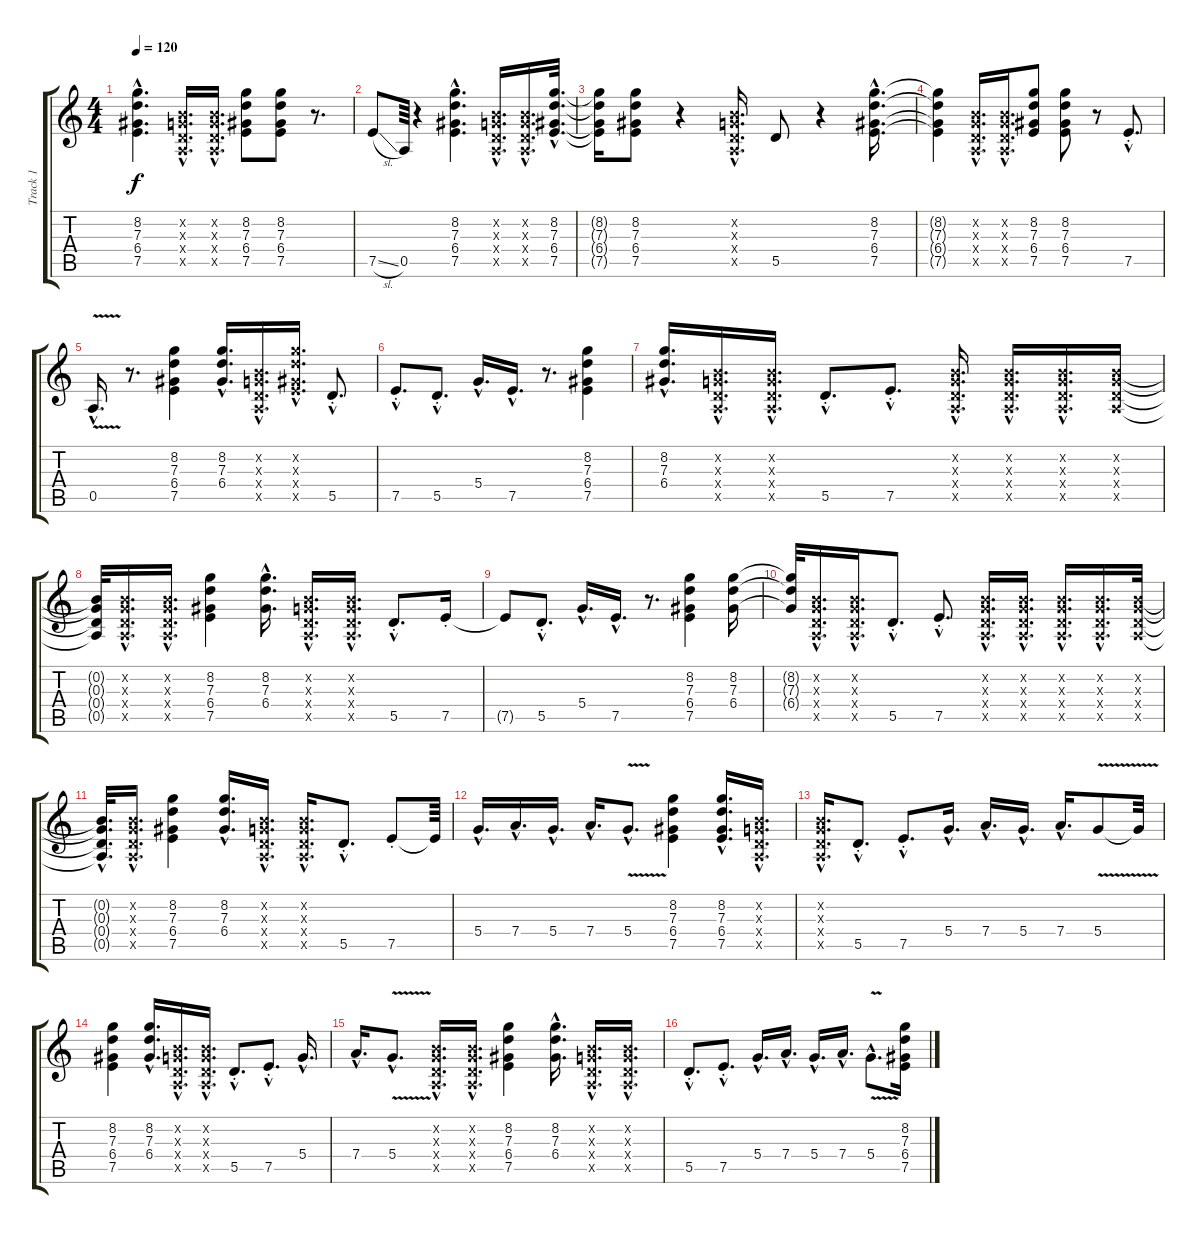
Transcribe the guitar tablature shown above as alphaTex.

\track ("Track 1" "Track 1") {instrument overdrivenguitar}
\staff {score tabs}
\tuning (E4 B3 G3 D3 A2 E2) {hide}
\ts (4 4)
\tempo 120
\clef g2
\ks c
(8.2{hac} 7.3{hac} 6.4{hac} 7.5{hac}).4{d dy f instrument overdrivenguitar} (0.2{hac x} 0.3{hac x} 0.4{hac x} 0.5{hac x}).16{d} (0.2{hac x} 0.3{hac x} 0.4{hac x} 0.5{hac x}).16{d} (8.2 7.3 6.4 7.5).8 (8.2 7.3 6.4 7.5).8 r.8{d} |
7.5{sl}.8 0.5.64 r.4 (8.2{hac} 7.3{hac} 6.4{hac} 7.5{hac}).4{d} (0.2{hac x} 0.3{hac x} 0.4{hac x} 0.5{hac x}).16{d} (0.2{hac x} 0.3{hac x} 0.4{hac x} 0.5{hac x}).16{d} (8.2{hac} 7.3{hac} 6.4{hac} 7.5{hac}).32{d} |
(8.2{t} 7.3{t} 6.4{t} 7.5{t}).16 (8.2 7.3 6.4 7.5).8 r.4 (0.2{hac x} 0.3{hac x} 0.4{hac x} 0.5{hac x}).16{d} 5.5.8 r.4 (8.2{hac} 7.3{hac} 6.4{hac} 7.5{hac}).16{d} |
(8.2{t} 7.3{t} 6.4{t} 7.5{t}).4 (0.2{hac x} 0.3{hac x} 0.4{hac x} 0.5{hac x}).16{d} (0.2{hac x} 0.3{hac x} 0.4{hac x} 0.5{hac x}).16{d} (8.2 7.3 6.4 7.5).8 (8.2 7.3 6.4 7.5).8 r.8 7.5{hac st}.8{d} |
0.5{v hac}.16{d} r.8{d} (8.2 7.3 6.4 7.5).4 (8.2{hac} 7.3{hac} 6.4{hac}).16{d} (0.2{hac x} 0.3{hac x} 0.4{hac x} 0.5{hac x}).16{d} (8.2{hac x} 7.3{hac x} 6.4{hac x} 7.5{hac x}).16{d} 5.5{hac st}.8{d} |
7.5{hac st}.8{d} 5.5{hac st}.8{d} 5.4{hac}.16{d} 7.5{hac}.16{d} r.8{d} (8.2 7.3 6.4 7.5).4 |
(8.2{hac} 7.3{hac} 6.4{hac}).16{d} (0.2{hac x} 0.3{hac x} 0.4{hac x} 0.5{hac x}).16{d} (0.2{hac x} 0.3{hac x} 0.4{hac x} 0.5{hac x}).16{d} 5.5{hac st}.8{d} 7.5{hac st}.8{d} (0.2{hac x} 0.3{hac x} 0.4{hac x} 0.5{hac x}).16{d} (0.2{hac x} 0.3{hac x} 0.4{hac x} 0.5{hac x}).16{d} (0.2{hac x} 0.3{hac x} 0.4{hac x} 0.5{hac x}).16{d} (0.2{x} 0.3{x} 0.4{x} 0.5{x}).16 |
(0.2{t} 0.3{t} 0.4{t} 0.5{t}).32 (0.2{hac x} 0.3{hac x} 0.4{hac x} 0.5{hac x}).16{d} (0.2{hac x} 0.3{hac x} 0.4{hac x} 0.5{hac x}).16{d} (8.2 7.3 6.4 7.5).4 (8.2{hac} 7.3{hac} 6.4{hac}).16{d} (0.2{hac x} 0.3{hac x} 0.4{hac x} 0.5{hac x}).16{d} (0.2{hac x} 0.3{hac x} 0.4{hac x} 0.5{hac x}).16{d} 5.5{hac st}.8{d} 7.5{st}.16 |
7.5{t}.8 5.5{hac st}.8{d} 5.4{hac}.16{d} 7.5{hac}.16{d} r.8{d} (8.2 7.3 6.4 7.5).4 (8.2 7.3 6.4).16 |
(8.2{t} 7.3{t} 6.4{t}).32 (0.2{hac x} 0.3{hac x} 0.4{hac x} 0.5{hac x}).16{d} (0.2{hac x} 0.3{hac x} 0.4{hac x} 0.5{hac x}).16{d} 5.5{hac st}.8{d} 7.5{hac st}.8{d} (0.2{hac x} 0.3{hac x} 0.4{hac x} 0.5{hac x}).16{d} (0.2{hac x} 0.3{hac x} 0.4{hac x} 0.5{hac x}).16{d} (0.2{hac x} 0.3{hac x} 0.4{hac x} 0.5{hac x}).16{d} (0.2{hac x} 0.3{hac x} 0.4{hac x} 0.5{hac x}).16{d} (0.2{x} 0.3{x} 0.4{x} 0.5{x}).32 |
(0.2{hac t} 0.3{hac t} 0.4{hac t} 0.5{hac t}).32{d} (0.2{hac x} 0.3{hac x} 0.4{hac x} 0.5{hac x}).16{d} (8.2 7.3 6.4 7.5).4 (8.2{hac} 7.3{hac} 6.4{hac}).16{d} (0.2{hac x} 0.3{hac x} 0.4{hac x} 0.5{hac x}).16{d} (0.2{hac x} 0.3{hac x} 0.4{hac x} 0.5{hac x}).16{d} 5.5{hac st}.8{d} 7.5{st}.8 7.5{t}.64 |
5.4{hac}.16{d} 7.4{hac}.16{d} 5.4{hac}.16{d} 7.4{hac}.16{d} 5.4{v hac}.8{d} (8.2 7.3 6.4 7.5).4 (8.2{hac} 7.3{hac} 6.4{hac} 7.5{hac}).16{d} (0.2{hac x} 0.3{hac x} 0.4{hac x} 0.5{hac x}).16{d} |
(0.2{hac x} 0.3{hac x} 0.4{hac x} 0.5{hac x}).16{d} 5.5{hac st}.8{d} 7.5{hac st}.8{d} 5.4{hac}.16{d} 7.4{hac}.16{d} 5.4{hac}.16{d} 7.4{hac}.16{d} 5.4{v}.8 5.4{t}.32 |
(8.2 7.3 6.4 7.5).4 (8.2{hac} 7.3{hac} 6.4{hac}).16{d} (0.2{hac x} 0.3{hac x} 0.4{hac x} 0.5{hac x}).16{d} (0.2{hac x} 0.3{hac x} 0.4{hac x} 0.5{hac x}).16{d} 5.5{hac st}.8{d} 7.5{hac st}.8{d} 5.4{hac}.16{d} |
7.4{hac}.16{d} 5.4{v hac}.8{d} (0.2{hac x} 0.3{hac x} 0.4{hac x} 0.5{hac x}).16{d} (0.2{hac x} 0.3{hac x} 0.4{hac x} 0.5{hac x}).16{d} (8.2 7.3 6.4 7.5).4 (8.2{hac} 7.3{hac} 6.4{hac}).16{d} (0.2{hac x} 0.3{hac x} 0.4{hac x} 0.5{hac x}).16{d} (0.2{hac x} 0.3{hac x} 0.4{hac x} 0.5{hac x}).16{d} |
5.5{hac st}.8{d} 7.5{hac st}.8{d} 5.4{hac}.16{d} 7.4{hac}.16{d} 5.4{hac}.16{d} 7.4{hac}.16{d} 5.4{v hac}.8{d} (8.2 7.3 6.4 7.5).16
